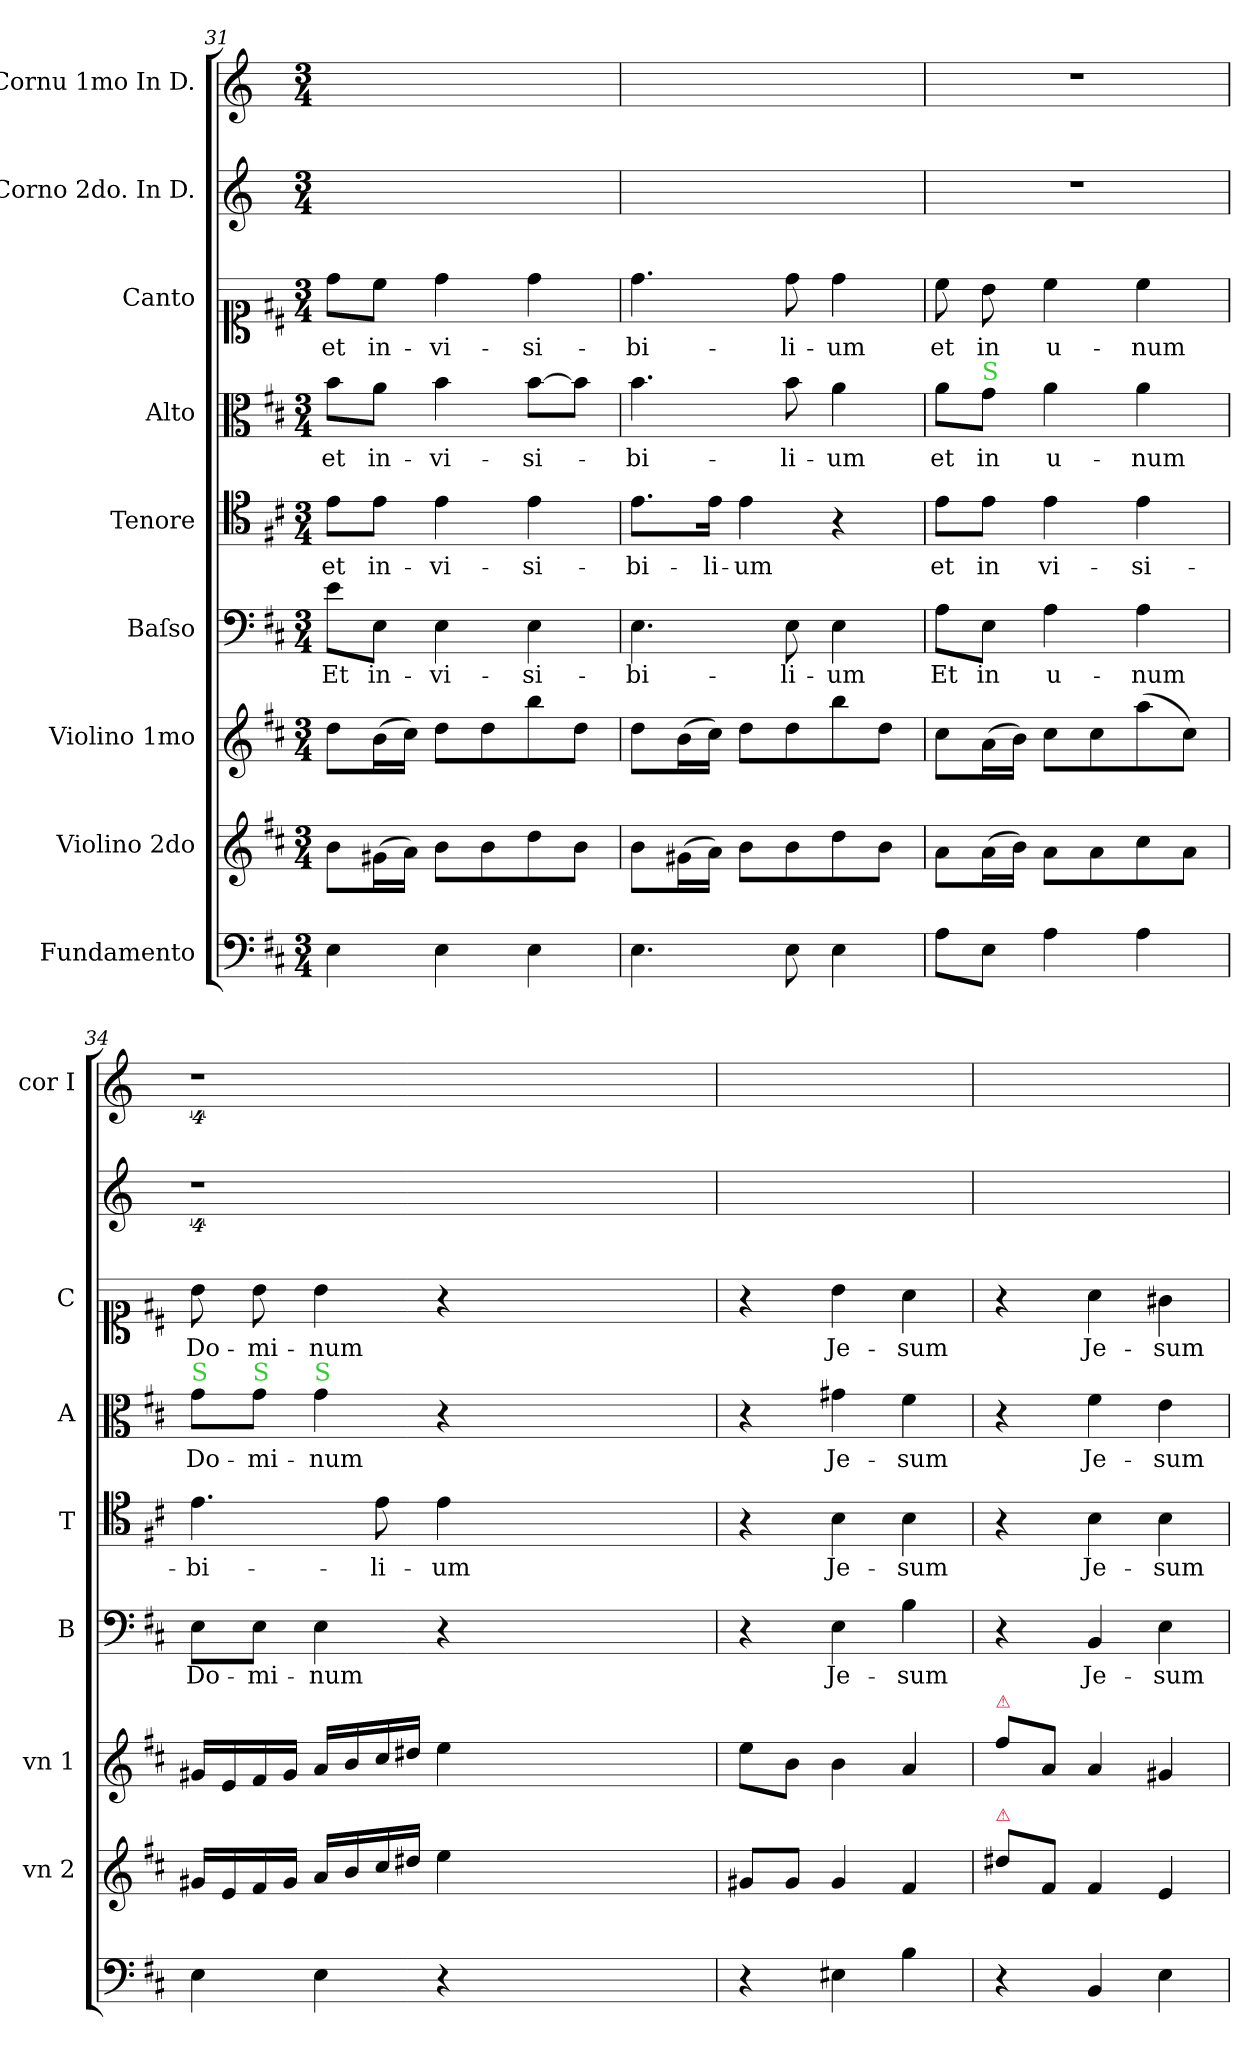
**kern	**kern	**kern	**kern	**text	**kern	**text	**kern	**text	**kern	**text	**kern	**kern
*part9	*part8	*part7	*part6	*part6	*part5	*part5	*part4	*part4	*part3	*part3	*part2	*part1
*staff9	*staff8	*staff7	*staff6	*staff6	*staff5	*staff5	*staff4	*staff4	*staff3	*staff3	*staff2	*staff1
*I"Fundamento	*I"Violino 2do	*I"Violino 1mo	*I"Baſso	*	*I"Tenore	*	*I"Alto	*	*I"Canto	*	*I"Corno 2do. In D.	*I"Cornu 1mo In D.
*	*I'vn 2	*I'vn 1	*I'B	*	*I'T	*	*I'A	*	*I'C	*	*	*I'cor I
*clefF4	*clefG2	*clefG2	*clefF4	*	*clefC4	*	*clefC3	*	*clefC1	*	*clefG2	*clefG2
*	*	*	*	*	*	*	*	*	*	*	*ITrd6c10	*ITrd6c10
*k[f#c#]	*k[f#c#]	*k[f#c#]	*k[f#c#]	*	*k[f#c#]	*	*k[f#c#]	*	*k[f#c#]	*	*k[f#c#]	*k[f#c#]
*M3/4	*M3/4	*M3/4	*M3/4	*	*M3/4	*	*M3/4	*	*M3/4	*	*M3/4	*M3/4
=31	=31	=31	=31	=31	=31	=31	=31	=31	=31	=31	=31	=31
4E\	8b\L	8dd\L	8e\L	Et	8e\L	et	8b\L	et	8dd\L	et	2.ryy	2.ryy
.	(16g#X\L	(16b\L	8E\J	in-	8e\J	in-	8a\J	in-	8cc#\J	in-	.	.
.	16a\JJ)	16cc#\JJ)	.	.	.	.	.	.	.	.	.	.
4E\	8b\L	8dd\L	4E\	-vi-	4e\	-vi-	4b\	-vi-	4dd\	-vi-	.	.
.	8b\	8dd\	.	.	.	.	.	.	.	.	.	.
4E\	8dd\	8bb\	4E\	-si-	4e\	-si-	[8b\L	-si-	4dd\	-si-	.	.
.	8b\J	8dd\J	.	.	.	.	8b\J]	.	.	.	.	.
=32	=32	=32	=32	=32	=32	=32	=32	=32	=32	=32	=32	=32
4.E\	8b\L	8dd\L	4.E\	-bi-	8.e\L	-bi-	4.b\	-bi-	4.dd\	-bi-	2.ryy	2.ryy
.	(16g#X\L	(16b\L	.	.	.	.	.	.	.	.	.	.
.	16a\JJ)	16cc#\JJ)	.	.	16e\Jk	-li-	.	.	.	.	.	.
.	8b\L	8dd\L	.	.	4e\	-um	.	.	.	.	.	.
8E\	8b\	8dd\	8E\	-li-	.	.	8b\	-li-	8dd\	-li-	.	.
4E\	8dd\	8bb\	4E\	-um	4r	.	4a\	-um	4dd\	-um	.	.
.	8b\J	8dd\J	.	.	.	.	.	.	.	.	.	.
=33	=33	=33	=33	=33	=33	=33	=33	=33	=33	=33	=33	=33
8A\L	8a\L	8cc#\L	8A\L	Et	8e\L	et	8a\L	et	8cc#\	et	2.r	2.r
!	!	!	!	!	!	!	!LO:TX:a:color=limegreen:t=S	!	!	!	!	!
8E\J	(16a\L	(16a\L	8E\J	in	8e\J	in	8g\J	in	8b\	in	.	.
.	16b\JJ)	16b\JJ)	.	.	.	.	.	.	.	.	.	.
4A\	8a\L	8cc#\L	4A\	u-	4e\	vi-	4a\	u-	4cc#\	u-	.	.
.	8a\	8cc#\	.	.	.	.	.	.	.	.	.	.
4A\	8cc#\	(8aa\	4A\	-num	4e\	-si-	4a\	-num	4cc#\	-num	.	.
.	8a\J	8cc#\J)	.	.	.	.	.	.	.	.	.	.
=34	=34	=34	=34	=34	=34	=34	=34	=34	=34	=34	=34	=34
!	!	!	!	!	!	!	!LO:TX:a:color=limegreen:t=S	!	!	!	!	!
4E\	16g#X/LL	16g#X/LL	8E\L	Do-	4.e\	-bi-	8g\L	Do-	8b\	Do-	4%9r	4%9r
.	16e/	16e/	.	.	.	.	.	.	.	.	.	.
!	!	!	!	!	!	!	!LO:TX:a:color=limegreen:t=S	!	!	!	!	!
.	16f#/	16f#/	8E\J	-mi-	.	.	8g\J	-mi-	8b\	-mi-	.	.
.	16g#/JJ	16g#/JJ	.	.	.	.	.	.	.	.	.	.
!	!	!	!	!	!	!	!LO:TX:a:color=limegreen:t=S	!	!	!	!	!
4E\	16a/LL	16a/LL	4E\	-num	.	.	4g\	-num	4b\	-num	.	.
.	16b/	16b/	.	.	.	.	.	.	.	.	.	.
.	16cc#/	16cc#/	.	.	8e\	-li-	.	.	.	.	.	.
.	16dd#X/JJ	16dd#X/JJ	.	.	.	.	.	.	.	.	.	.
4r	4ee\	4ee\	4r	.	4e\	-um	4r	.	4r	.	.	.
1.ryy	1.ryy	1.ryy	1.ryy	.	1.ryy	.	1.ryy	.	1.ryy	.	.	.
=35	=35	=35	=35	=35	=35	=35	=35	=35	=35	=35	=35	=35
4r	8g#X/L	8ee\L	4r	.	4r	.	4r	.	4r	.	2.ryy	2.ryy
.	8g#/J	8b\J	.	.	.	.	.	.	.	.	.	.
4E#X\	4g#/	4b\	4E\	Je-	4B\	Je-	4g#X\	Je-	4b\	Je-	.	.
4B\	4f#/	4a/	4B\	-sum	4B\	-sum	4f#\	-sum	4a\	-sum	.	.
=36	=36	=36	=36	=36	=36	=36	=36	=36	=36	=36	=36	=36
!	!	!LO:TX:a:color=crimson:t=⚠	!	!	!	!	!	!	!	!	!	!
!	!LO:TX:a:color=crimson:t=⚠	!	!	!	!	!	!	!	!	!	!	!
4r	8dd#X\L	8ff#\L	4r	.	4r	.	4r	.	4r	.	2.ryy	2.ryy
.	8f#/J	8a/J	.	.	.	.	.	.	.	.	.	.
4BB/	4f#/	4a/	4BB/	Je-	4B\	Je-	4f#\	Je-	4a\	Je-	.	.
4E\	4e/	4g#X/	4E\	-sum	4B\	-sum	4e\	-sum	4g#X\	-sum	.	.
=	=	=	=	=	=	=	=	=	=	=	=	=
*-	*-	*-	*-	*-	*-	*-	*-	*-	*-	*-	*-	*-
